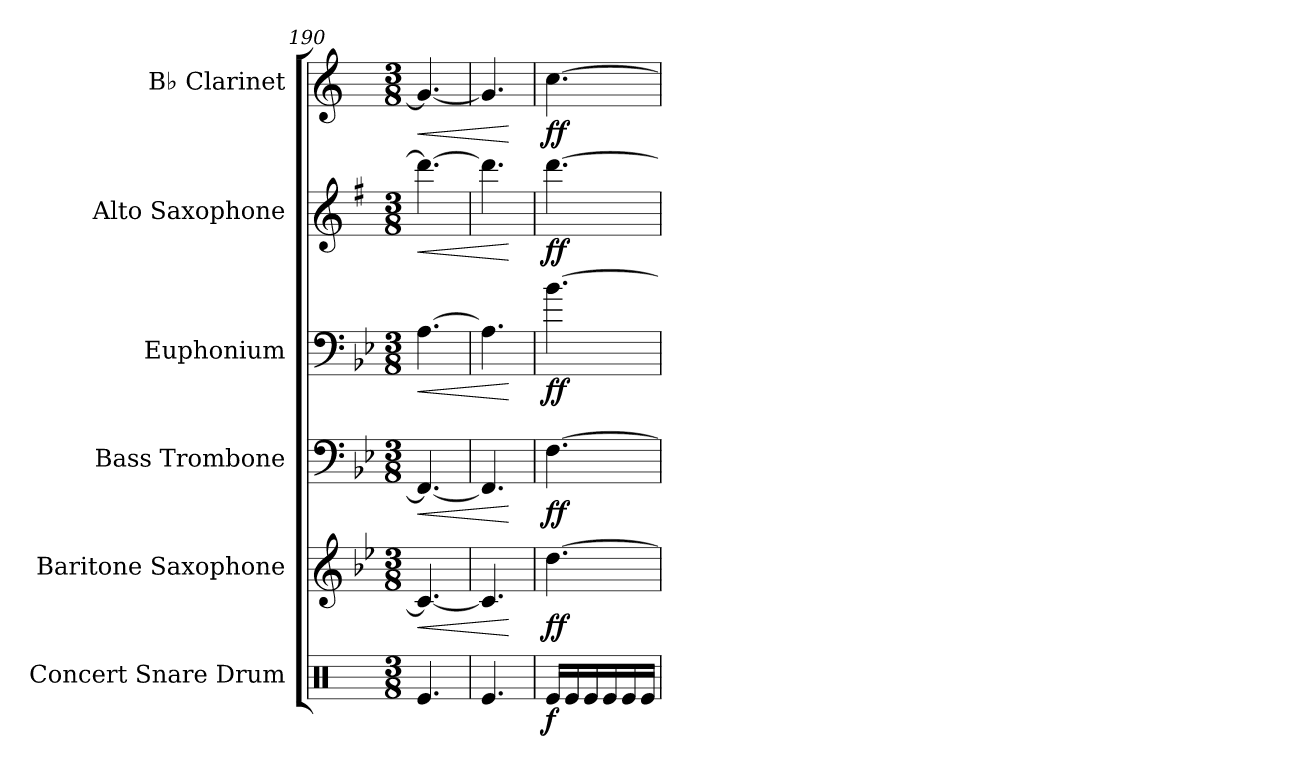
**kern	**dynam	**kern	**dynam	**kern	**dynam	**kern	**dynam	**kern	**dynam	**kern	**dynam
*part6	*part6	*part5	*part5	*part4	*part4	*part3	*part3	*part2	*part2	*part1	*part1
*staff6	*staff6	*staff5	*staff5	*staff4	*staff4	*staff3	*staff3	*staff2	*staff2	*staff1	*staff1
*I"Concert Snare Drum	*	*I"Baritone Saxophone	*	*I"Bass Trombone	*	*I"Euphonium	*	*I"Alto Saxophone	*	*I"B♭ Clarinet	*
*I'Con. Sn.	*	*I'Bar. Sax.	*	*I'B. Tbn.	*	*I'Euph.	*	*I'A. Sax.	*	*I'B♭ Cl.	*
*clefX	*	*clefG2	*	*clefF4	*	*clefF4	*	*clefG2	*	*clefG2	*
*	*	*ITrd12c21	*	*	*	*	*	*ITrd5c9	*	*ITrd1c2	*
*k[]	*	*k[b-e-]	*	*k[b-e-]	*	*k[b-e-]	*	*k[b-e-]	*	*k[b-e-]	*
*M3/8	*	*M3/8	*	*M3/8	*	*M3/8	*	*M3/8	*	*M3/8	*
=190	=190	=190	=190	=190	=190	=190	=190	=190	=190	=190	=190
!	!	!	!LO:HP:b	!	!LO:HP:b	!	!LO:HP:b	!	!LO:HP:b	!	!LO:HP:b
4.Re/	.	4.C/_	<	4.FF/_	<	[4.A\	<	4.ff\_	<	4.f/_	<
=191	=191	=191	=191	=191	=191	=191	=191	=191	=191	=191	=191
4.Re/	.	4.C/]	.	4.FF/]	.	4.A\]	.	4.ff\]	.	4.f/]	.
.	.	.	[	.	[	.	[	.	[	.	[
=192	=192	=192	=192	=192	=192	=192	=192	=192	=192	=192	=192
!	!LO:DY:b	!	!LO:DY:b	!	!	!	!	!	!	!	!
!	!	!	!LO:DY:n=1:b	!	!LO:DY:b	!	!	!	!	!	!
!	!	!	!	!	!LO:DY:n=1:b	!	!LO:DY:b	!	!	!	!
!	!	!	!	!	!	!	!LO:DY:n=1:b	!	!LO:DY:b	!	!
!	!	!	!	!	!	!	!	!	!LO:DY:n=1:b	!	!LO:DY:b
!	!	!	!	!	!	!	!	!	!	!	!LO:DY:n=1:b
16Re/LL	f	[4.d\	f f	[4.F\	f f	[4.b-\	f f	[4.ff\	f f	[4.b-\	f f
16Re/	.	.	.	.	.	.	.	.	.	.	.
16Re/	.	.	.	.	.	.	.	.	.	.	.
16Re/	.	.	.	.	.	.	.	.	.	.	.
16Re/	.	.	.	.	.	.	.	.	.	.	.
16Re/JJ	.	.	.	.	.	.	.	.	.	.	.
=	=	=	=	=	=	=	=	=	=	=	=
*-	*-	*-	*-	*-	*-	*-	*-	*-	*-	*-	*-
